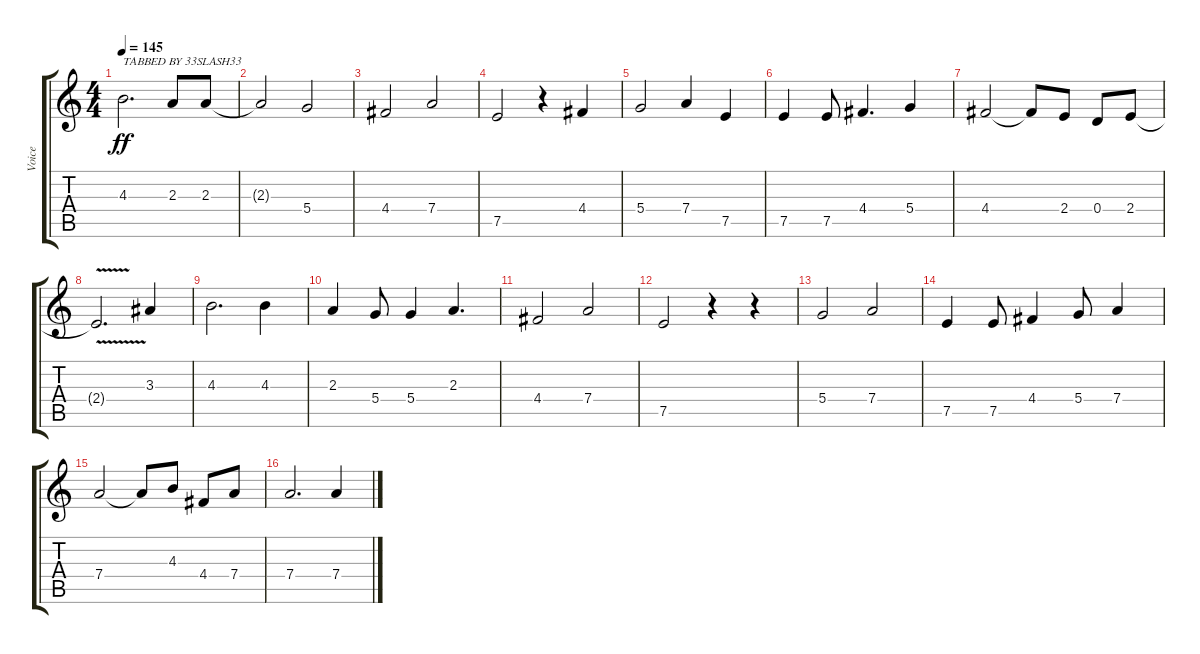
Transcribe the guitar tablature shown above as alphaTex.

\track ("Voice" "Voice") {instrument electricguitarjazz}
\staff {score tabs}
\tuning (E4 B3 G3 D3 A2 E2) {hide}
\ts (4 4)
\tempo 145
\clef g2
\ks c
4.3.2{d txt "TABBED BY 33SLASH33" dy ff} 2.3.8 2.3.8 |
2.3{t}.2 5.4.2 |
4.4.2 7.4.2 |
7.5.2 r.4 4.4.4 |
5.4.2 7.4.4 7.5.4 |
7.5.4 7.5.8 4.4.4{d} 5.4.4 |
4.4.2 4.4{t}.8 2.4.8 0.4.8 2.4.8 |
2.4{v t}.2{d} 3.3.4 |
4.3.2{d} 4.3.4 |
2.3.4 5.4.8 5.4.4 2.3.4{d} |
4.4.2 7.4.2 |
7.5.2 r.4 r.4 |
5.4.2 7.4.2 |
7.5.4 7.5.8 4.4.4 5.4.8 7.4.4 |
7.4.2 7.4{t}.8 4.3.8 4.4.8 7.4.8 |
7.4.2{d} 7.4.4
